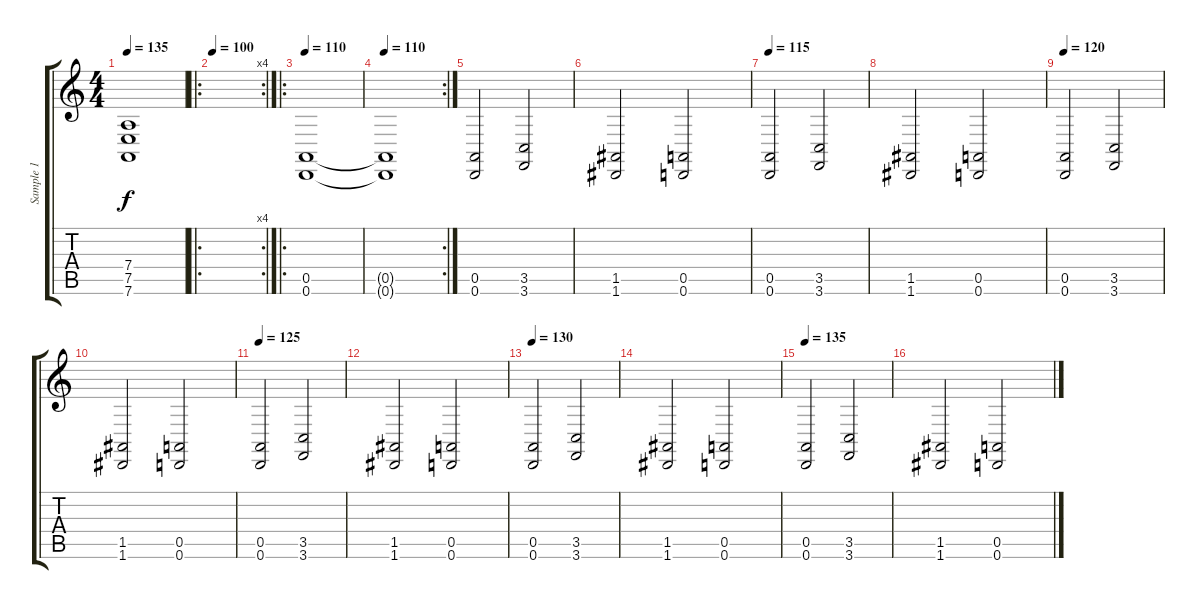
\track ("Sample 1" "Sample 1") {instrument synthstrings1}
\staff {score tabs}
\tuning (E4 B3 G3 D3 A2 D2) {hide}
\ts (4 4)
\tempo 135
\clef g2
\ks c
(7.4 7.5 7.6).1{dy f} |
\ro
\rc 4
\tempo 100
|
\ro
\tempo 110
(0.5 0.6).1 |
\rc 2
\tempo 110
(0.5{t} 0.6{t}).1 |
(0.5 0.6).2 (3.5 3.6).2 |
(1.5 1.6).2 (0.5 0.6).2 |
\tempo 115
(0.5 0.6).2 (3.5 3.6).2 |
(1.5 1.6).2 (0.5 0.6).2 |
\tempo 120
(0.5 0.6).2 (3.5 3.6).2 |
(1.5 1.6).2 (0.5 0.6).2 |
\tempo 125
(0.5 0.6).2 (3.5 3.6).2 |
(1.5 1.6).2 (0.5 0.6).2 |
\tempo 130
(0.5 0.6).2 (3.5 3.6).2 |
(1.5 1.6).2 (0.5 0.6).2 |
\tempo 135
(0.5 0.6).2 (3.5 3.6).2 |
(1.5 1.6).2 (0.5 0.6).2
